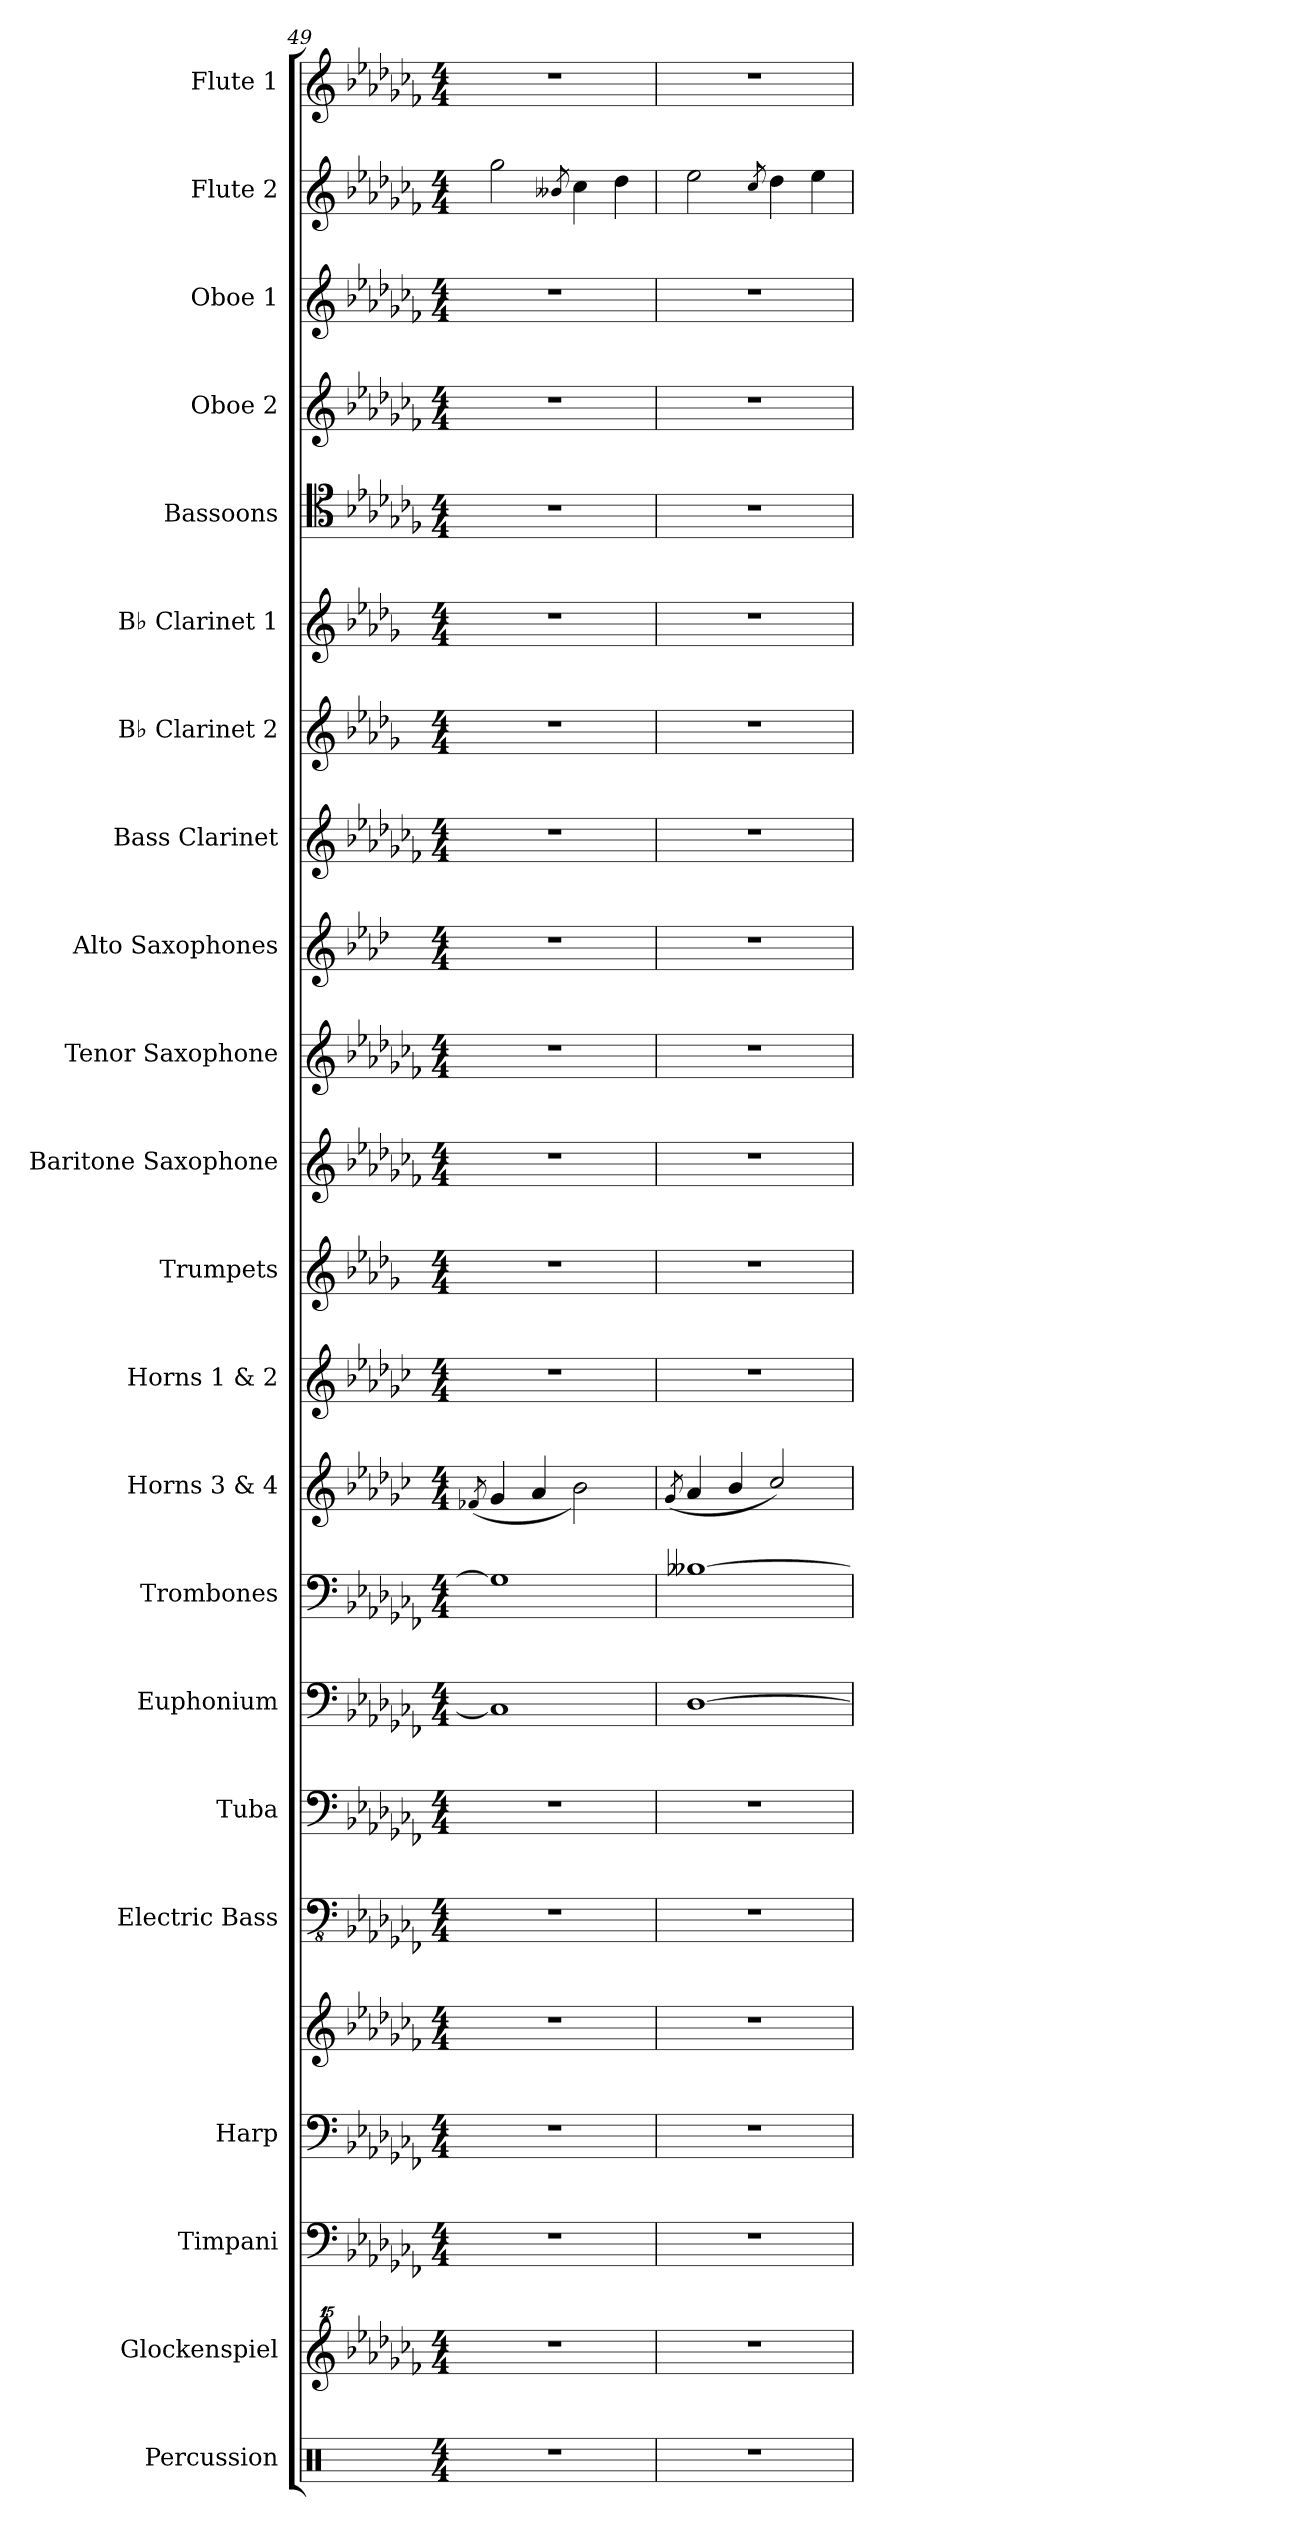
**kern	**kern	**kern	**kern	**kern	**kern	**kern	**kern	**kern	**kern	**kern	**kern	**kern	**kern	**kern	**kern	**kern	**kern	**kern	**kern	**kern	**kern	**kern
*part22	*part21	*part20	*part19	*part19	*part18	*part17	*part16	*part15	*part14	*part13	*part12	*part11	*part10	*part9	*part8	*part7	*part6	*part5	*part4	*part3	*part2	*part1
*staff23	*staff22	*staff21	*staff20	*staff19	*staff18	*staff17	*staff16	*staff15	*staff14	*staff13	*staff12	*staff11	*staff10	*staff9	*staff8	*staff7	*staff6	*staff5	*staff4	*staff3	*staff2	*staff1
*I"Percussion	*I"Glockenspiel	*I"Timpani	*I"Harp	*	*I"Electric Bass	*I"Tuba	*I"Euphonium	*I"Trombones	*I"Horns 3 &amp; 4	*I"Horns 1 &amp; 2	*I"Trumpets	*I"Baritone Saxophone	*I"Tenor Saxophone	*I"Alto Saxophones	*I"Bass Clarinet	*I"B♭ Clarinet 2	*I"B♭ Clarinet 1	*I"Bassoons	*I"Oboe 2	*I"Oboe 1	*I"Flute 2	*I"Flute 1
*I'Perc.	*I'Glk.	*I'Timp.	*I'Hrp.	*	*I'El. B.	*I'Tba.	*I'Euph.	*I'Tbns.	*I'Hns. 3/4	*I'Hns. 1/2	*I'Tpts.	*I'Bar. Sax.	*I'T. Sax.	*I'A. Saxes.	*I'B. Cl.	*I'B♭ Cl. 2	*I'B♭ Cl. 1	*I'Bsns.	*I'Ob. 2	*I'Ob. 1	*I'Fl. 2	*I'Fl. 1
!!LO:PB:g=z
*clefX	*clefG^^2	*clefF4	*clefF4	*clefG2	*clefFv4	*clefF4	*clefF4	*clefF4	*clefG2	*clefG2	*clefG2	*clefG2	*clefG2	*clefG2	*clefG2	*clefG2	*clefG2	*clefC4	*clefG2	*clefG2	*clefG2	*clefG2
*	*	*	*	*	*	*	*	*	*ITrd4c7	*ITrd4c7	*ITrd1c2	*ITrd12c21	*ITrd8c14	*ITrd5c9	*ITrd8c14	*ITrd1c2	*ITrd1c2	*	*	*	*	*
*k[]	*k[b-e-a-d-g-c-f-]	*k[b-e-a-d-g-c-f-]	*k[b-e-a-d-g-c-f-]	*k[b-e-a-d-g-c-f-]	*k[b-e-a-d-g-c-f-]	*k[b-e-a-d-g-c-f-]	*k[b-e-a-d-g-c-f-]	*k[b-e-a-d-g-c-f-]	*k[b-e-a-d-g-c-f-]	*k[b-e-a-d-g-c-f-]	*k[b-e-a-d-g-c-f-]	*k[b-e-a-d-g-c-f-]	*k[b-e-a-d-g-c-f-]	*k[b-e-a-d-g-c-f-]	*k[b-e-a-d-g-c-f-]	*k[b-e-a-d-g-c-f-]	*k[b-e-a-d-g-c-f-]	*k[b-e-a-d-g-c-f-]	*k[b-e-a-d-g-c-f-]	*k[b-e-a-d-g-c-f-]	*k[b-e-a-d-g-c-f-]	*k[b-e-a-d-g-c-f-]
*M4/4	*M4/4	*M4/4	*M4/4	*M4/4	*M4/4	*M4/4	*M4/4	*M4/4	*M4/4	*M4/4	*M4/4	*M4/4	*M4/4	*M4/4	*M4/4	*M4/4	*M4/4	*M4/4	*M4/4	*M4/4	*M4/4	*M4/4
=49	=49	=49	=49	=49	=49	=49	=49	=49	=49	=49	=49	=49	=49	=49	=49	=49	=49	=49	=49	=49	=49	=49
.	.	.	.	.	.	.	.	.	(8qB--X/	.	.	.	.	.	.	.	.	.	.	.	.	.
1r	1r	1r	1r	1r	1r	1r	1C-]	1G-]	4c-/	1r	1r	1r	1r	1r	1r	1r	1r	1r	1r	1r	2gg-\	1r
.	.	.	.	.	.	.	.	.	4d-/	.	.	.	.	.	.	.	.	.	.	.	.	.
.	.	.	.	.	.	.	.	.	.	.	.	.	.	.	.	.	.	.	.	.	8qb--X/	.
.	.	.	.	.	.	.	.	.	2e-\)	.	.	.	.	.	.	.	.	.	.	.	4cc-\	.
.	.	.	.	.	.	.	.	.	.	.	.	.	.	.	.	.	.	.	.	.	4dd-\	.
=50	=50	=50	=50	=50	=50	=50	=50	=50	=50	=50	=50	=50	=50	=50	=50	=50	=50	=50	=50	=50	=50	=50
.	.	.	.	.	.	.	.	.	(8qc-/	.	.	.	.	.	.	.	.	.	.	.	.	.
1r	1r	1r	1r	1r	1r	1r	[1D-	[1B--X	4d-/	1r	1r	1r	1r	1r	1r	1r	1r	1r	1r	1r	2ee-\	1r
.	.	.	.	.	.	.	.	.	4e-/	.	.	.	.	.	.	.	.	.	.	.	.	.
.	.	.	.	.	.	.	.	.	.	.	.	.	.	.	.	.	.	.	.	.	8qcc-/	.
.	.	.	.	.	.	.	.	.	2f-/)	.	.	.	.	.	.	.	.	.	.	.	4dd-\	.
.	.	.	.	.	.	.	.	.	.	.	.	.	.	.	.	.	.	.	.	.	4ee-\	.
=	=	=	=	=	=	=	=	=	=	=	=	=	=	=	=	=	=	=	=	=	=	=
*-	*-	*-	*-	*-	*-	*-	*-	*-	*-	*-	*-	*-	*-	*-	*-	*-	*-	*-	*-	*-	*-	*-
